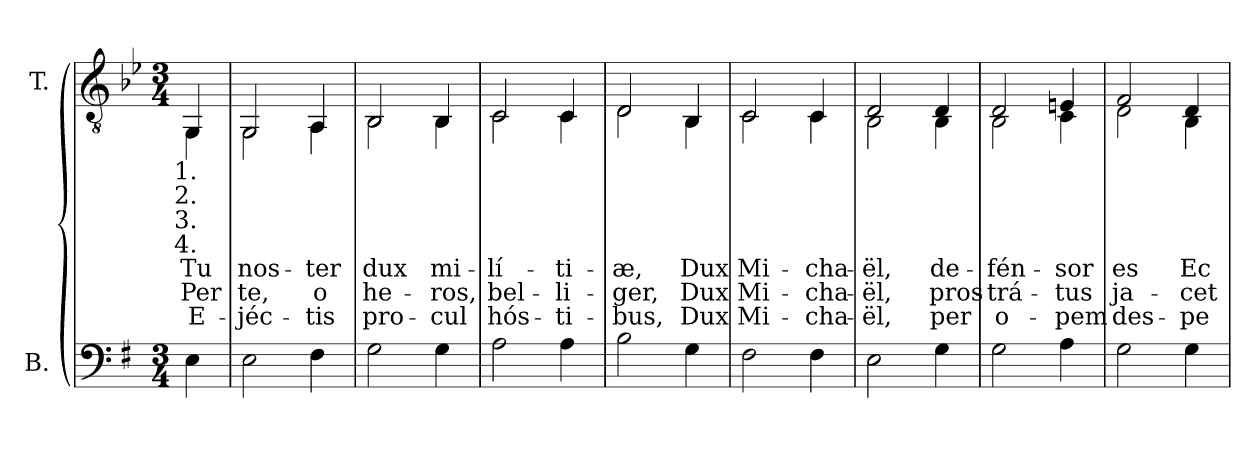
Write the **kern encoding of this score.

**kern	**kern	**text	**text	**text
*part2	*part1	*part1	*part1	*part1
*staff2	*staff1	*staff1	*staff1	*staff1
*I"B.	*I"T.	*	*	*
!!LO:PB:g=z
*clefF4	*clefGv2	*	*	*
*	*ITrd2c3	*	*	*
*k[f#]	*k[f#]	*	*	*
*e:	*e:	*	*	*
*M3/4	*M3/4	*	*	*
*MM120	*MM120	*	*	*
=	=	=	=	=
!	!	!LO:LY:b:color=#000000	!	!
*	*^	*	*	*
!	!LO:TX:b:cj:t=1.	!	!	!	!
!	!LO:TX:b:cj:t=2.	!	!	!	!
!	!LO:TX:b:cj:t=3.	!	!	!	!
!	!LO:TX:b:cj:t=4.	!	!	!	!
!	!	!	!LO:LY:b:color=#000000	!LO:LY:b:color=#000000	!LO:LY:b:color=#000000
4Ei\	4EEi/	4EEi\	Tu	Per	E-
=1	=1	=1	=1	=1	=1
!	!	!	!LO:LY:b:color=#000000	!	!
!	!	!	!LO:LY:b:color=#000000	!LO:LY:b:color=#000000	!LO:LY:b:color=#000000
2Ei\	2EEi/	2EEi\	nos-	te,	-jéc-
!	!	!	!LO:LY:b:color=#000000	!	!
!	!	!	!LO:LY:b:color=#000000	!LO:LY:b:color=#000000	!LO:LY:b:color=#000000
4F#i\	4FF#i/	4FF#i\	-ter	o	-tis
=2	=2	=2	=2	=2	=2
!	!	!	!LO:LY:b:color=#000000	!	!
!	!	!	!LO:LY:b:color=#000000	!LO:LY:b:color=#000000	!LO:LY:b:color=#000000
2Gi\	2GGi/	2GGi\	dux	he-	pro-
!	!	!	!LO:LY:b:color=#000000	!	!
!	!	!	!LO:LY:b:color=#000000	!LO:LY:b:color=#000000	!LO:LY:b:color=#000000
4Gi\	4GGi/	4GGi\	mi-	-ros,	-cul
=3	=3	=3	=3	=3	=3
!	!	!	!LO:LY:b:color=#000000	!	!
!	!	!	!LO:LY:b:color=#000000	!LO:LY:b:color=#000000	!LO:LY:b:color=#000000
2Ai\	2AAi/	2AAi\	-lí-	bel-	hós-
!	!	!	!LO:LY:b:color=#000000	!	!
!	!	!	!LO:LY:b:color=#000000	!LO:LY:b:color=#000000	!LO:LY:b:color=#000000
4Ai\	4AAi/	4AAi\	-ti-	-li-	-ti-
=4	=4	=4	=4	=4	=4
!	!	!	!LO:LY:b:color=#000000	!	!
!	!	!	!LO:LY:b:color=#000000	!LO:LY:b:color=#000000	!LO:LY:b:color=#000000
2Bi\	2BBi/	2BBi\	-æ,	-ger,	-bus,
!	!	!	!LO:LY:b:color=#000000	!	!
!	!	!	!LO:LY:b:color=#000000	!LO:LY:b:color=#000000	!LO:LY:b:color=#000000
4Gi\	4GGi/	4GGi\	Dux	Dux	Dux
=5	=5	=5	=5	=5	=5
!	!	!	!LO:LY:b:color=#000000	!	!
!	!	!	!LO:LY:b:color=#000000	!LO:LY:b:color=#000000	!LO:LY:b:color=#000000
2F#i\	2AAi/	2AAi\	Mi-	Mi-	Mi-
!	!	!	!LO:LY:b:color=#000000	!	!
!	!	!	!LO:LY:b:color=#000000	!LO:LY:b:color=#000000	!LO:LY:b:color=#000000
4F#i\	4AAi/	4AAi\	-cha-	-cha-	-cha-
=6	=6	=6	=6	=6	=6
!	!	!	!LO:LY:b:color=#000000	!	!
!	!	!	!LO:LY:b:color=#000000	!LO:LY:b:color=#000000	!LO:LY:b:color=#000000
2Ei\	2BBi/	2GGi\	-ël,	-ël,	-ël,
!	!	!	!LO:LY:b:color=#000000	!	!
!	!	!	!LO:LY:b:color=#000000	!LO:LY:b:color=#000000	!LO:LY:b:color=#000000
4Gi\	4BBi/	4GGi\	de-	pros-	per
=7	=7	=7	=7	=7	=7
!	!	!	!LO:LY:b:color=#000000	!	!
!	!	!	!LO:LY:b:color=#000000	!LO:LY:b:color=#000000	!LO:LY:b:color=#000000
2Gi\	2BBi/	2GGi\	-fén-	-trá-	o-
!	!	!	!LO:LY:b:color=#000000	!	!
!	!	!	!LO:LY:b:color=#000000	!LO:LY:b:color=#000000	!LO:LY:b:color=#000000
4Ai\	4C#Xi/	4AAi\	-sor	-tus	-pem
=8	=8	=8	=8	=8	=8
!	!	!	!LO:LY:b:color=#000000	!	!
!	!	!	!LO:LY:b:color=#000000	!LO:LY:b:color=#000000	!LO:LY:b:color=#000000
2Gi\	2Di/	2BBi\	es	ja-	des-
!	!	!	!LO:LY:b:color=#000000	!	!
!	!	!	!LO:LY:b:color=#000000	!LO:LY:b:color=#000000	!LO:LY:b:color=#000000
4Gi\	4BBi/	4GGi\	Ec-	-cet	-pe-
*	*v	*v	*	*	*
=	=	=	=	=
*-	*-	*-	*-	*-
